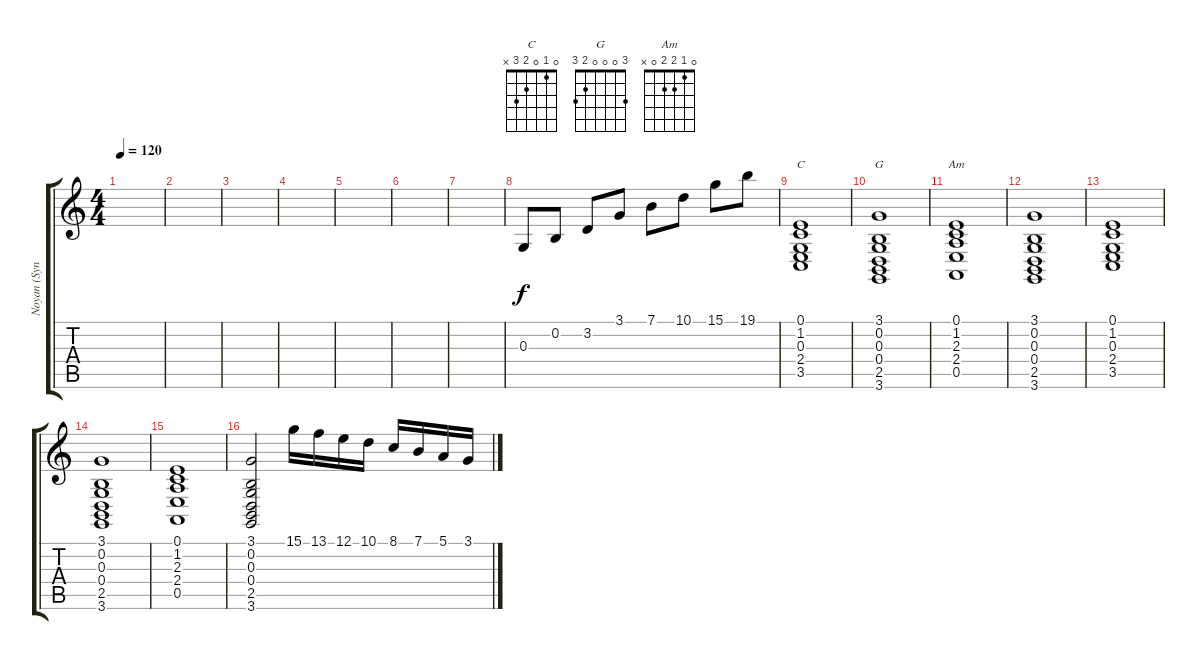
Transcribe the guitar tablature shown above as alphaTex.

\track ("Noyan (Synth)" "Noyan (Syn") {instrument synthstrings1}
\staff {score tabs}
\tuning (E4 B3 G3 D3 A2 E2) {hide}
\chord ("C" 0 1 0 2 3 x)
\chord ("G" 3 0 0 0 2 3)
\chord ("Am" 0 1 2 2 0 x)
\ts (4 4)
\tempo 120
\clef g2
\ks c
|
|
|
|
|
|
|
0.3.8 0.2.8 3.2.8 3.1.8 7.1.8 10.1.8 15.1.8 19.1.8 |
(0.1 1.2 0.3 2.4 3.5).1{ch "C"} |
(3.1 0.2 0.3 0.4 2.5 3.6).1{ch "G"} |
(0.1 1.2 2.3 2.4 0.5).1{ch "Am"} |
(3.1 0.2 0.3 0.4 2.5 3.6).1 |
(0.1 1.2 0.3 2.4 3.5).1 |
(3.1 0.2 0.3 0.4 2.5 3.6).1 |
(0.1 1.2 2.3 2.4 0.5).1 |
(3.1 0.2 0.3 0.4 2.5 3.6).2 15.1.16 13.1.16 12.1.16 10.1.16 8.1.16 7.1.16 5.1.16 3.1.16
